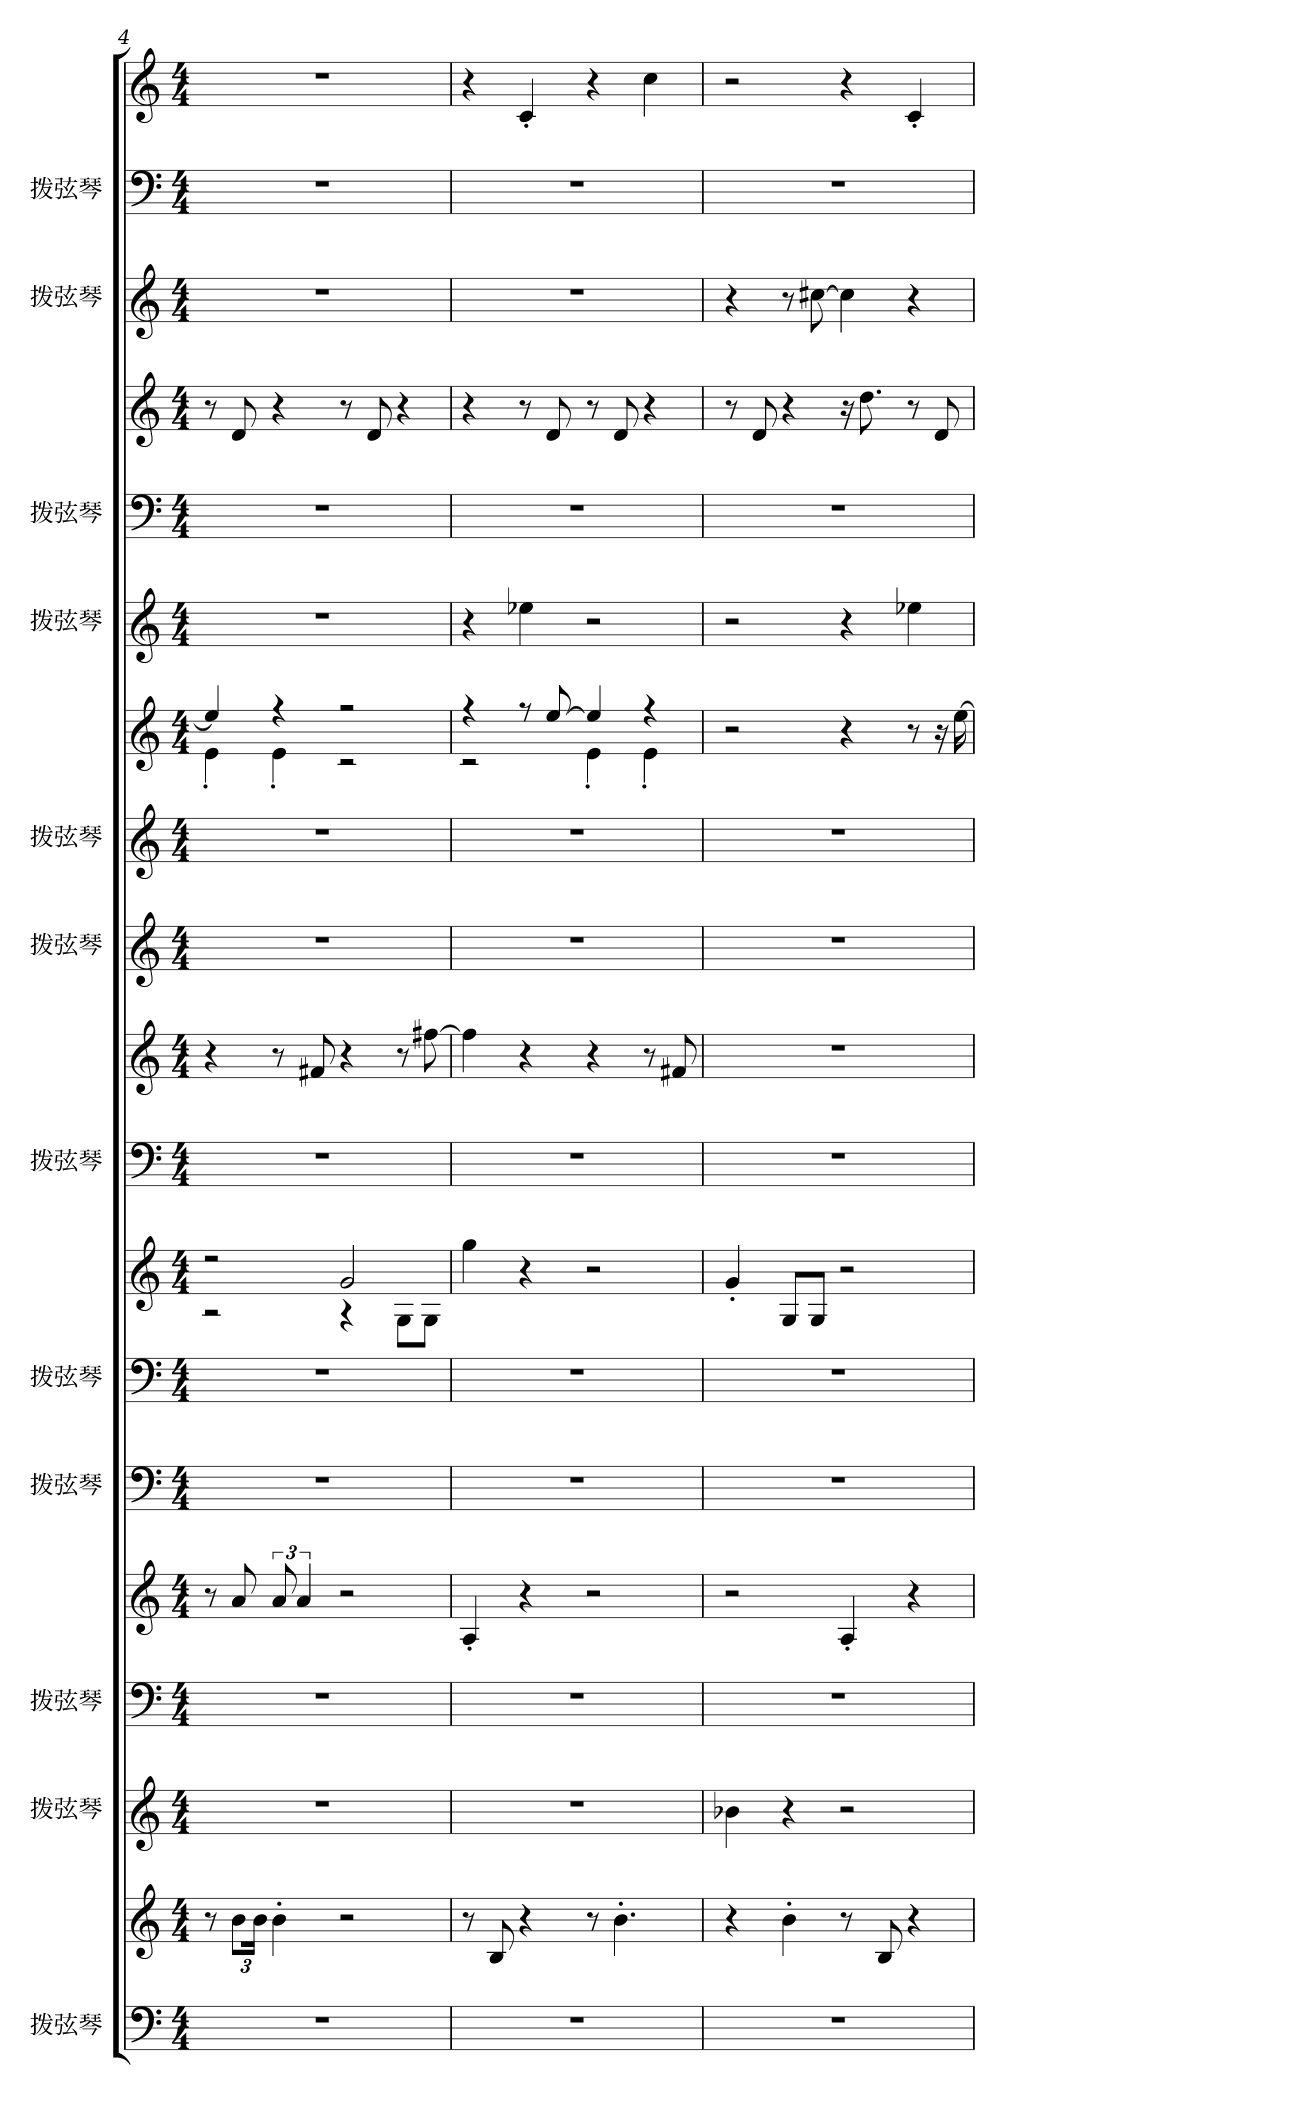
**kern	**kern	**kern	**kern	**kern	**kern	**kern	**kern	**kern	**kern	**kern	**kern	**kern	**kern	**kern	**kern	**kern	**kern	**kern
*part12	*part12	*part11	*part10	*part10	*part9	*part8	*part8	*part7	*part7	*part6	*part5	*part5	*part4	*part3	*part3	*part2	*part1	*part1
*staff19	*staff18	*staff17	*staff16	*staff15	*staff14	*staff13	*staff12	*staff11	*staff10	*staff9	*staff8	*staff7	*staff6	*staff5	*staff4	*staff3	*staff2	*staff1
*I"拨弦琴	*	*I"拨弦琴	*I"拨弦琴	*	*I"拨弦琴	*I"拨弦琴	*	*I"拨弦琴	*	*I"拨弦琴	*I"拨弦琴	*	*I"拨弦琴	*I"拨弦琴	*	*I"拨弦琴	*I"拨弦琴	*
*clefF4	*clefG2	*clefG2	*clefF4	*clefG2	*clefF4	*clefF4	*clefG2	*clefF4	*clefG2	*clefG2	*clefG2	*clefG2	*clefG2	*clefF4	*clefG2	*clefG2	*clefF4	*clefG2
*k[]	*k[]	*k[]	*k[]	*k[]	*k[]	*k[]	*k[]	*k[]	*k[]	*k[]	*k[]	*k[]	*k[]	*k[]	*k[]	*k[]	*k[]	*k[]
*M4/4	*M4/4	*M4/4	*M4/4	*M4/4	*M4/4	*M4/4	*M4/4	*M4/4	*M4/4	*M4/4	*M4/4	*M4/4	*M4/4	*M4/4	*M4/4	*M4/4	*M4/4	*M4/4
=4	=4	=4	=4	=4	=4	=4	=4	=4	=4	=4	=4	=4	=4	=4	=4	=4	=4	=4
*	*	*	*	*	*	*	*^	*	*	*	*	*^	*	*	*	*	*	*
1r	8r	1r	1r	8r	1r	1r	2r	2r	1r	4r	1r	1r	4ee/]	4e'\	1r	1r	8r	1r	1r	1r
*	*Xbrackettup	*	*	*	*	*	*	*	*	*	*	*	*	*	*	*	*	*	*	*
.	12b\L	.	.	8a/	.	.	.	.	.	.	.	.	.	.	.	.	8d/	.	.	.
.	24b\Jk	.	.	.	.	.	.	.	.	.	.	.	.	.	.	.	.	.	.	.
.	4b'\	.	.	12a/	.	.	.	.	.	8r	.	.	4r	4e'\	.	.	4r	.	.	.
.	.	.	.	6a/	.	.	.	.	.	.	.	.	.	.	.	.	.	.	.	.
.	.	.	.	.	.	.	.	.	.	8f#X/	.	.	.	.	.	.	.	.	.	.
.	2r	.	.	2r	.	.	2g/	4r	.	4r	.	.	2r	2r	.	.	8r	.	.	.
.	.	.	.	.	.	.	.	.	.	.	.	.	.	.	.	.	8d/	.	.	.
.	.	.	.	.	.	.	.	8G\L	.	8r	.	.	.	.	.	.	4r	.	.	.
.	.	.	.	.	.	.	.	8G\J	.	[8ff#X\	.	.	.	.	.	.	.	.	.	.
*	*	*	*	*	*	*	*v	*v	*	*	*	*	*	*	*	*	*	*	*	*
!!LO:PB:g=z
=5	=5	=5	=5	=5	=5	=5	=5	=5	=5	=5	=5	=5	=5	=5	=5	=5	=5	=5	=5
1r	8r	1r	1r	4A'/	1r	1r	4gg\	1r	4ff#\]	1r	1r	4r	2r	4r	1r	4r	1r	1r	4r
.	8B/	.	.	.	.	.	.	.	.	.	.	.	.	.	.	.	.	.	.
.	4r	.	.	4r	.	.	4r	.	4r	.	.	8r	.	4ee-X\	.	8r	.	.	4c'/
.	.	.	.	.	.	.	.	.	.	.	.	[8ee/	.	.	.	8d/	.	.	.
.	8r	.	.	2r	.	.	2r	.	4r	.	.	4ee/]	4e'\	2r	.	8r	.	.	4r
.	4.b'\	.	.	.	.	.	.	.	.	.	.	.	.	.	.	8d/	.	.	.
.	.	.	.	.	.	.	.	.	8r	.	.	4r	4e'\	.	.	4r	.	.	4cc\
.	.	.	.	.	.	.	.	.	8f#X/	.	.	.	.	.	.	.	.	.	.
*	*	*	*	*	*	*	*	*	*	*	*	*v	*v	*	*	*	*	*	*
=6	=6	=6	=6	=6	=6	=6	=6	=6	=6	=6	=6	=6	=6	=6	=6	=6	=6	=6
1r	4r	4b-X\	1r	2r	1r	1r	4g'/	1r	1r	1r	1r	2r	2r	1r	8r	4r	1r	2r
.	.	.	.	.	.	.	.	.	.	.	.	.	.	.	8d/	.	.	.
.	4b'\	4r	.	.	.	.	8G/L	.	.	.	.	.	.	.	4r	8r	.	.
.	.	.	.	.	.	.	8G/J	.	.	.	.	.	.	.	.	[8cc#X\	.	.
.	8r	2r	.	4A'/	.	.	2r	.	.	.	.	4r	4r	.	16r	4cc#\]	.	4r
.	.	.	.	.	.	.	.	.	.	.	.	.	.	.	8.dd\	.	.	.
.	8B/	.	.	.	.	.	.	.	.	.	.	.	.	.	.	.	.	.
.	4r	.	.	4r	.	.	.	.	.	.	.	8r	4ee-X\	.	8r	4r	.	4c'/
.	.	.	.	.	.	.	.	.	.	.	.	16r	.	.	8d/	.	.	.
.	.	.	.	.	.	.	.	.	.	.	.	[16ee\	.	.	.	.	.	.
=	=	=	=	=	=	=	=	=	=	=	=	=	=	=	=	=	=	=
*-	*-	*-	*-	*-	*-	*-	*-	*-	*-	*-	*-	*-	*-	*-	*-	*-	*-	*-
